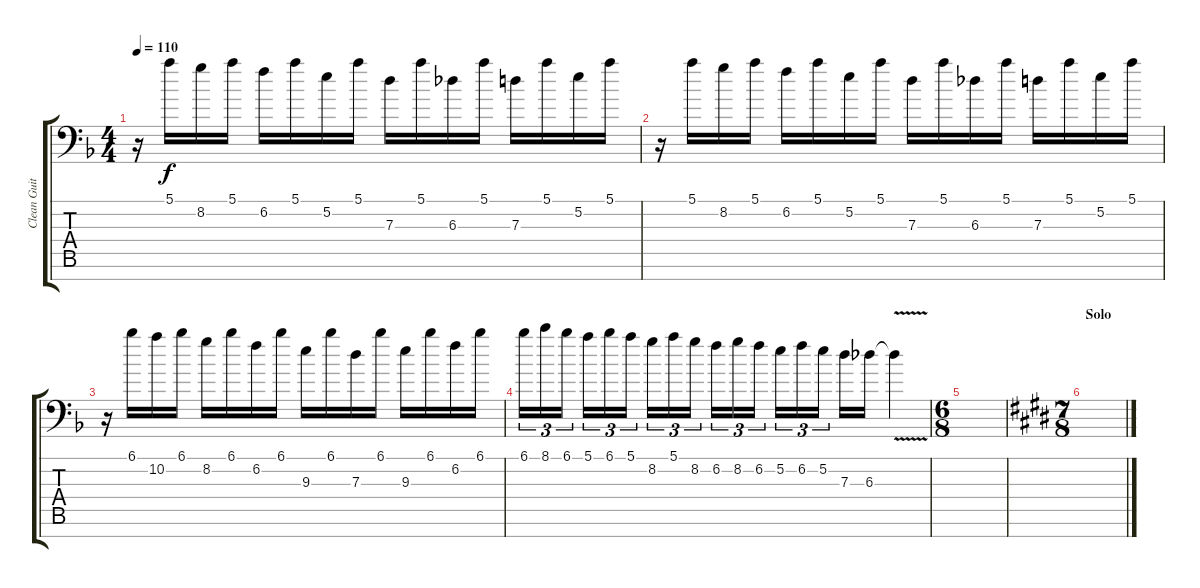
\track ("Clean Guitar" "Clean Guit") {instrument electricguitarclean}
\staff {score tabs}
\tuning (E4 B3 G3 D3 A2 E2 A1) {hide}
\ts (4 4)
\tempo 110
\clef f4
\ks dminor
r.16{dy f} 5.1.16 8.2.16 5.1.16 6.2.16 5.1.16 5.2.16 5.1.16 7.3.16 5.1.16 6.3.16 5.1.16 7.3.16 5.1.16 5.2.16 5.1.16 |
r.16 5.1.16 8.2.16 5.1.16 6.2.16 5.1.16 5.2.16 5.1.16 7.3.16 5.1.16 6.3.16 5.1.16 7.3.16 5.1.16 5.2.16 5.1.16 |
r.16 6.1.16 10.2.16 6.1.16 8.2.16 6.1.16 6.2.16 6.1.16 9.3.16 6.1.16 7.3.16 6.1.16 9.3.16 6.1.16 6.2.16 6.1.16 |
6.1.16{tu (3 2)} 8.1.16{tu (3 2)} 6.1.16{tu (3 2)} 5.1.16{tu (3 2)} 6.1.16{tu (3 2)} 5.1.16{tu (3 2)} 8.2.16{tu (3 2)} 5.1.16{tu (3 2)} 8.2.16{tu (3 2)} 6.2.16{tu (3 2)} 8.2.16{tu (3 2)} 6.2.16{tu (3 2)} 5.2.16{tu (3 2)} 6.2.16{tu (3 2)} 5.2.16{tu (3 2)} 7.3.16 6.3.16 6.3{v t}.4 |
\ts (6 8)
|
\ts (7 8)
\section ("" "Solo")
\ks c#minor
